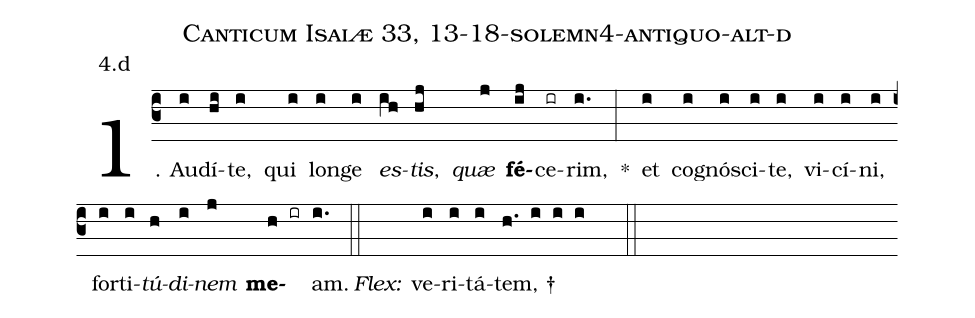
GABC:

name: Canticum Isaiæ 33, 13-18-solemn4-antiquo-alt-d;
annotation: 4.d;
%%
(c3)1. Au(i)dí(hi)te,(i) qui(i) lon(i)ge(i) <i>es</i>(ih)<i>tis</i>,(hj) <i>quæ</i>(j) <b>fé</b>(ij)ce(ir)rim,(i.) *(:) et(i) co(i)gnó(i)sci(i)te,(i) vi(i)cí(i)ni,(i) for(i)ti(i)<i>tú</i>(h)<i>di</i>(i)<i>nem</i>(j) <b>me</b>(h ir)am.(i.) (::)
<i>Flex:</i>()  ve(i)ri(i)tá(i)tem, †(h. i i i  ::)
